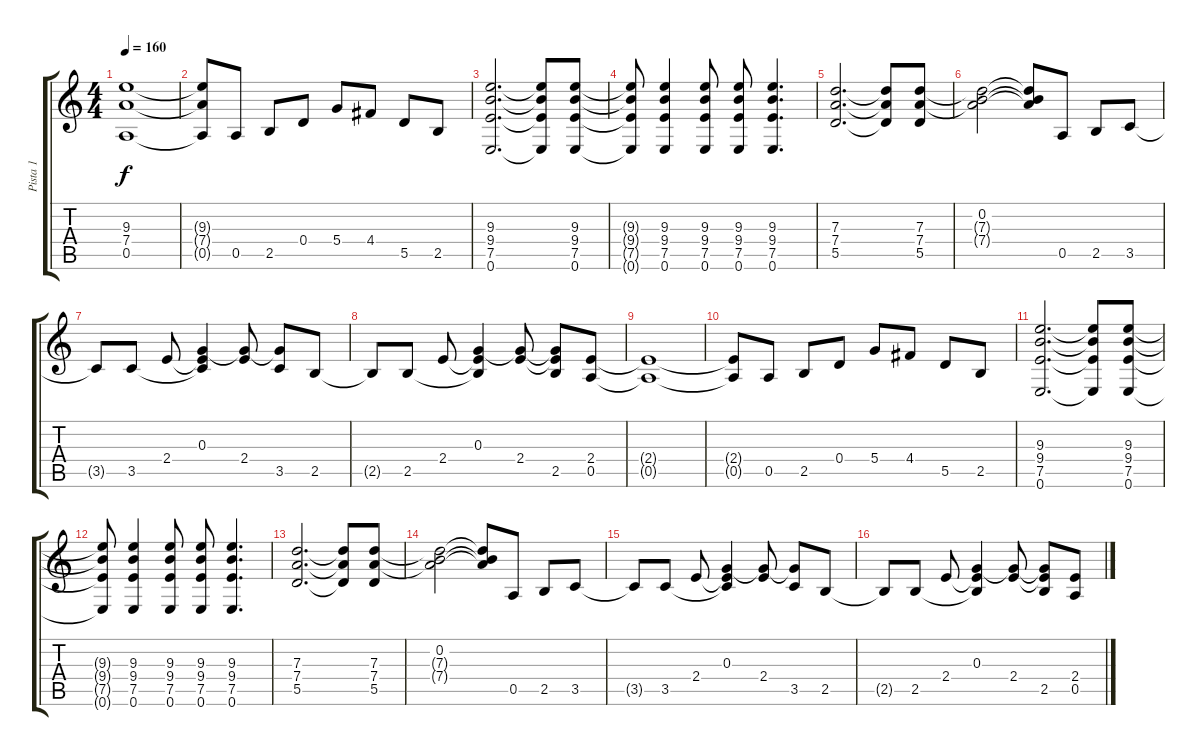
\track ("Pista 1" "Pista 1") {instrument distortionguitar}
\staff {score tabs}
\tuning (E4 B3 G3 D3 A2 E2) {hide}
\ts (4 4)
\tempo 160
\clef g2
\ks c
(9.3 7.4 0.5).1{dy f} |
(9.3{t} 7.4{t} 0.5{t}).8 0.5.8 2.5.8 0.4.8 5.4.8 4.4.8 5.5.8 2.5.8 |
(9.3 9.4 7.5 0.6).2{d} (9.3{t} 9.4{t} 7.5{t} 0.6{t}).8 (9.3 9.4 7.5 0.6).8 |
(9.3{t} 9.4{t} 7.5{t} 0.6{t}).8 (9.3 9.4 7.5 0.6).4 (9.3 9.4 7.5 0.6).8 (9.3 9.4 7.5 0.6).8 (9.3 9.4 7.5 0.6).4{d} |
(7.3 7.4 5.5).2{d} (7.3{t} 7.4{t} 5.5{t}).8 (7.3 7.4 5.5).8 |
(0.2 7.3{t} 7.4{t}).2 (0.2{t} 7.3{t} 7.4{t}).8 0.5.8 2.5.8 3.5.8 |
3.5{t}.8 3.5.8 2.4.8 (0.3 2.4{t} 3.5{t}).4 (0.3{t} 2.4).8 (0.3{t} 3.5).8 2.5.8 |
2.5{t}.8 2.5.8 2.4.8 (0.3 2.4{t} 2.5{t}).4 (0.3{t} 2.4).8 (0.3{t} 2.4{t} 2.5).8 (2.4 0.5).8 |
(2.4{t} 0.5{t}).1 |
(2.4{t} 0.5{t}).8 0.5.8 2.5.8 0.4.8 5.4.8 4.4.8 5.5.8 2.5.8 |
(9.3 9.4 7.5 0.6).2{d} (9.3{t} 9.4{t} 7.5{t} 0.6{t}).8 (9.3 9.4 7.5 0.6).8 |
(9.3{t} 9.4{t} 7.5{t} 0.6{t}).8 (9.3 9.4 7.5 0.6).4 (9.3 9.4 7.5 0.6).8 (9.3 9.4 7.5 0.6).8 (9.3 9.4 7.5 0.6).4{d} |
(7.3 7.4 5.5).2{d} (7.3{t} 7.4{t} 5.5{t}).8 (7.3 7.4 5.5).8 |
(0.2 7.3{t} 7.4{t}).2 (0.2{t} 7.3{t} 7.4{t}).8 0.5.8 2.5.8 3.5.8 |
3.5{t}.8 3.5.8 2.4.8 (0.3 2.4{t} 3.5{t}).4 (0.3{t} 2.4).8 (0.3{t} 3.5).8 2.5.8 |
2.5{t}.8 2.5.8 2.4.8 (0.3 2.4{t} 2.5{t}).4 (0.3{t} 2.4).8 (0.3{t} 2.4{t} 2.5).8 (2.4 0.5).8
